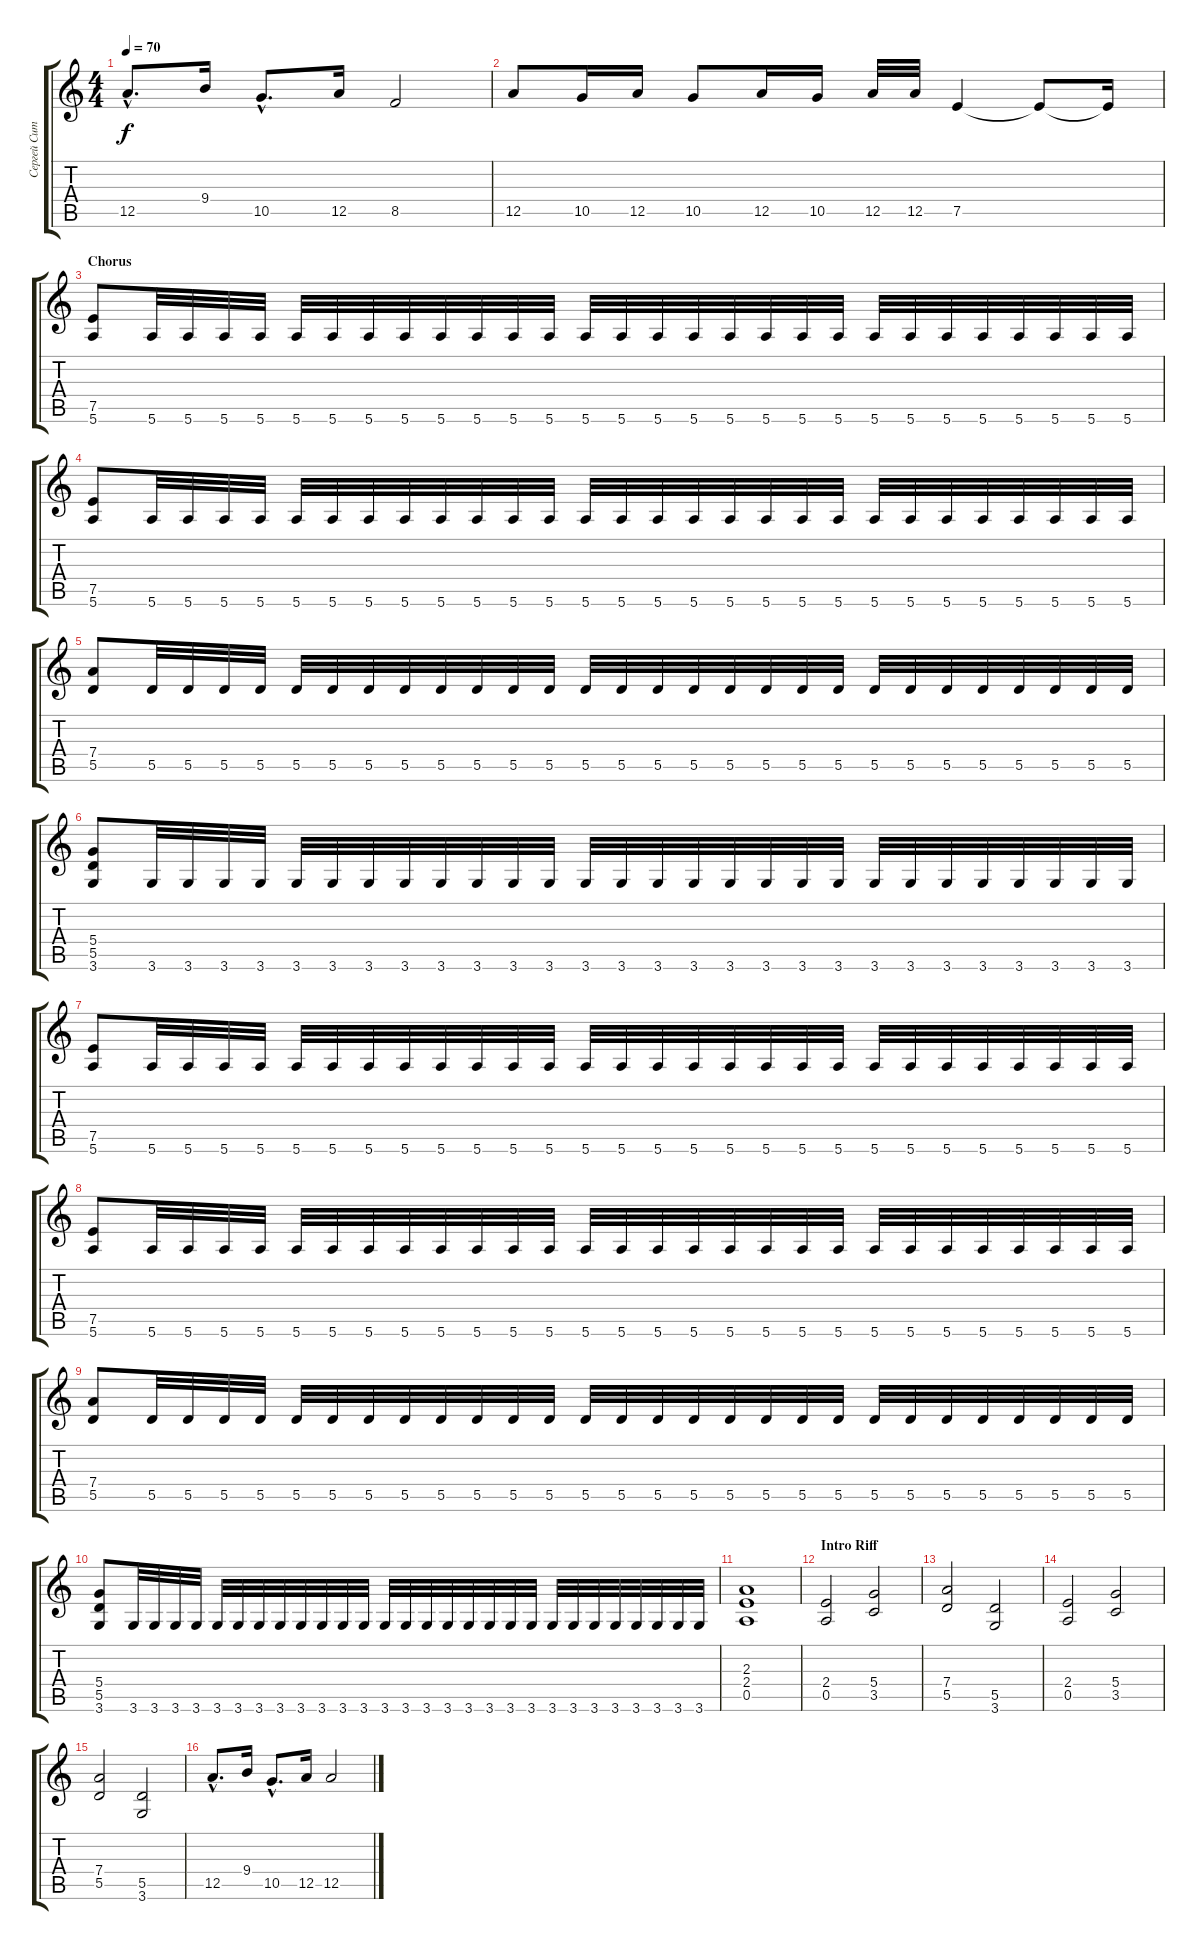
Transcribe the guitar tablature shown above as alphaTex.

\track ("Сергей Ситников" "Сергей Сит") {instrument overdrivenguitar}
\staff {score tabs}
\tuning (E4 B3 G3 D3 A2 E2) {hide}
\ts (4 4)
\tempo 70
\clef g2
\ks c
12.5{hac}.8{d dy f} 9.4.16 10.5{hac}.8{d} 12.5.16 8.5.2 |
12.5.8 10.5.16 12.5.16 10.5.8 12.5.16 10.5.16 12.5.32 12.5.32 7.5.4 7.5{t}.8 7.5{t}.16 |
\section ("" "Chorus")
(7.5 5.6).8 5.6.32 5.6.32 5.6.32 5.6.32 5.6.32 5.6.32 5.6.32 5.6.32 5.6.32 5.6.32 5.6.32 5.6.32 5.6.32 5.6.32 5.6.32 5.6.32 5.6.32 5.6.32 5.6.32 5.6.32 5.6.32 5.6.32 5.6.32 5.6.32 5.6.32 5.6.32 5.6.32 5.6.32 |
(7.5 5.6).8 5.6.32 5.6.32 5.6.32 5.6.32 5.6.32 5.6.32 5.6.32 5.6.32 5.6.32 5.6.32 5.6.32 5.6.32 5.6.32 5.6.32 5.6.32 5.6.32 5.6.32 5.6.32 5.6.32 5.6.32 5.6.32 5.6.32 5.6.32 5.6.32 5.6.32 5.6.32 5.6.32 5.6.32 |
(7.4 5.5).8 5.5.32 5.5.32 5.5.32 5.5.32 5.5.32 5.5.32 5.5.32 5.5.32 5.5.32 5.5.32 5.5.32 5.5.32 5.5.32 5.5.32 5.5.32 5.5.32 5.5.32 5.5.32 5.5.32 5.5.32 5.5.32 5.5.32 5.5.32 5.5.32 5.5.32 5.5.32 5.5.32 5.5.32 |
(5.4 5.5 3.6).8 3.6.32 3.6.32 3.6.32 3.6.32 3.6.32 3.6.32 3.6.32 3.6.32 3.6.32 3.6.32 3.6.32 3.6.32 3.6.32 3.6.32 3.6.32 3.6.32 3.6.32 3.6.32 3.6.32 3.6.32 3.6.32 3.6.32 3.6.32 3.6.32 3.6.32 3.6.32 3.6.32 3.6.32 |
(7.5 5.6).8 5.6.32 5.6.32 5.6.32 5.6.32 5.6.32 5.6.32 5.6.32 5.6.32 5.6.32 5.6.32 5.6.32 5.6.32 5.6.32 5.6.32 5.6.32 5.6.32 5.6.32 5.6.32 5.6.32 5.6.32 5.6.32 5.6.32 5.6.32 5.6.32 5.6.32 5.6.32 5.6.32 5.6.32 |
(7.5 5.6).8 5.6.32 5.6.32 5.6.32 5.6.32 5.6.32 5.6.32 5.6.32 5.6.32 5.6.32 5.6.32 5.6.32 5.6.32 5.6.32 5.6.32 5.6.32 5.6.32 5.6.32 5.6.32 5.6.32 5.6.32 5.6.32 5.6.32 5.6.32 5.6.32 5.6.32 5.6.32 5.6.32 5.6.32 |
(7.4 5.5).8 5.5.32 5.5.32 5.5.32 5.5.32 5.5.32 5.5.32 5.5.32 5.5.32 5.5.32 5.5.32 5.5.32 5.5.32 5.5.32 5.5.32 5.5.32 5.5.32 5.5.32 5.5.32 5.5.32 5.5.32 5.5.32 5.5.32 5.5.32 5.5.32 5.5.32 5.5.32 5.5.32 5.5.32 |
(5.4 5.5 3.6).8 3.6.32 3.6.32 3.6.32 3.6.32 3.6.32 3.6.32 3.6.32 3.6.32 3.6.32 3.6.32 3.6.32 3.6.32 3.6.32 3.6.32 3.6.32 3.6.32 3.6.32 3.6.32 3.6.32 3.6.32 3.6.32 3.6.32 3.6.32 3.6.32 3.6.32 3.6.32 3.6.32 3.6.32 |
(2.3 2.4 0.5).1 |
\section ("" "Intro Riff")
(2.4 0.5).2{balance 10} (5.4 3.5).2 |
(7.4 5.5).2 (5.5 3.6).2 |
(2.4 0.5).2{balance 10} (5.4 3.5).2 |
(7.4 5.5).2 (5.5 3.6).2 |
12.5{hac}.8{d balance 16} 9.4.16 10.5{hac}.8{d} 12.5.16 12.5.2
